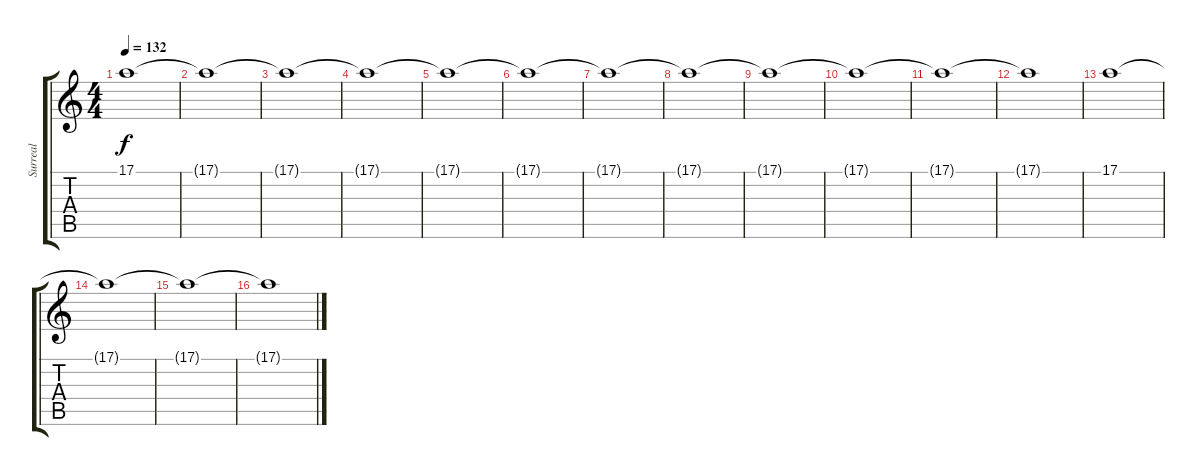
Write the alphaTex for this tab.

\track ("Surreal" "Surreal") {instrument lead1square}
\staff {score tabs}
\tuning (E4 B3 G3 D3 A2 E2) {hide}
\ts (4 4)
\tempo 132
\clef g2
\ks c
17.1{t}.1{dy f} |
17.1{t}.1 |
17.1{t}.1 |
17.1{t}.1 |
17.1{t}.1 |
17.1{t}.1 |
17.1{t}.1 |
17.1{t}.1 |
17.1{t}.1 |
17.1{t}.1 |
17.1{t}.1 |
17.1{t}.1 |
17.1.1 |
17.1{t}.1 |
17.1{t}.1 |
17.1{t}.1
